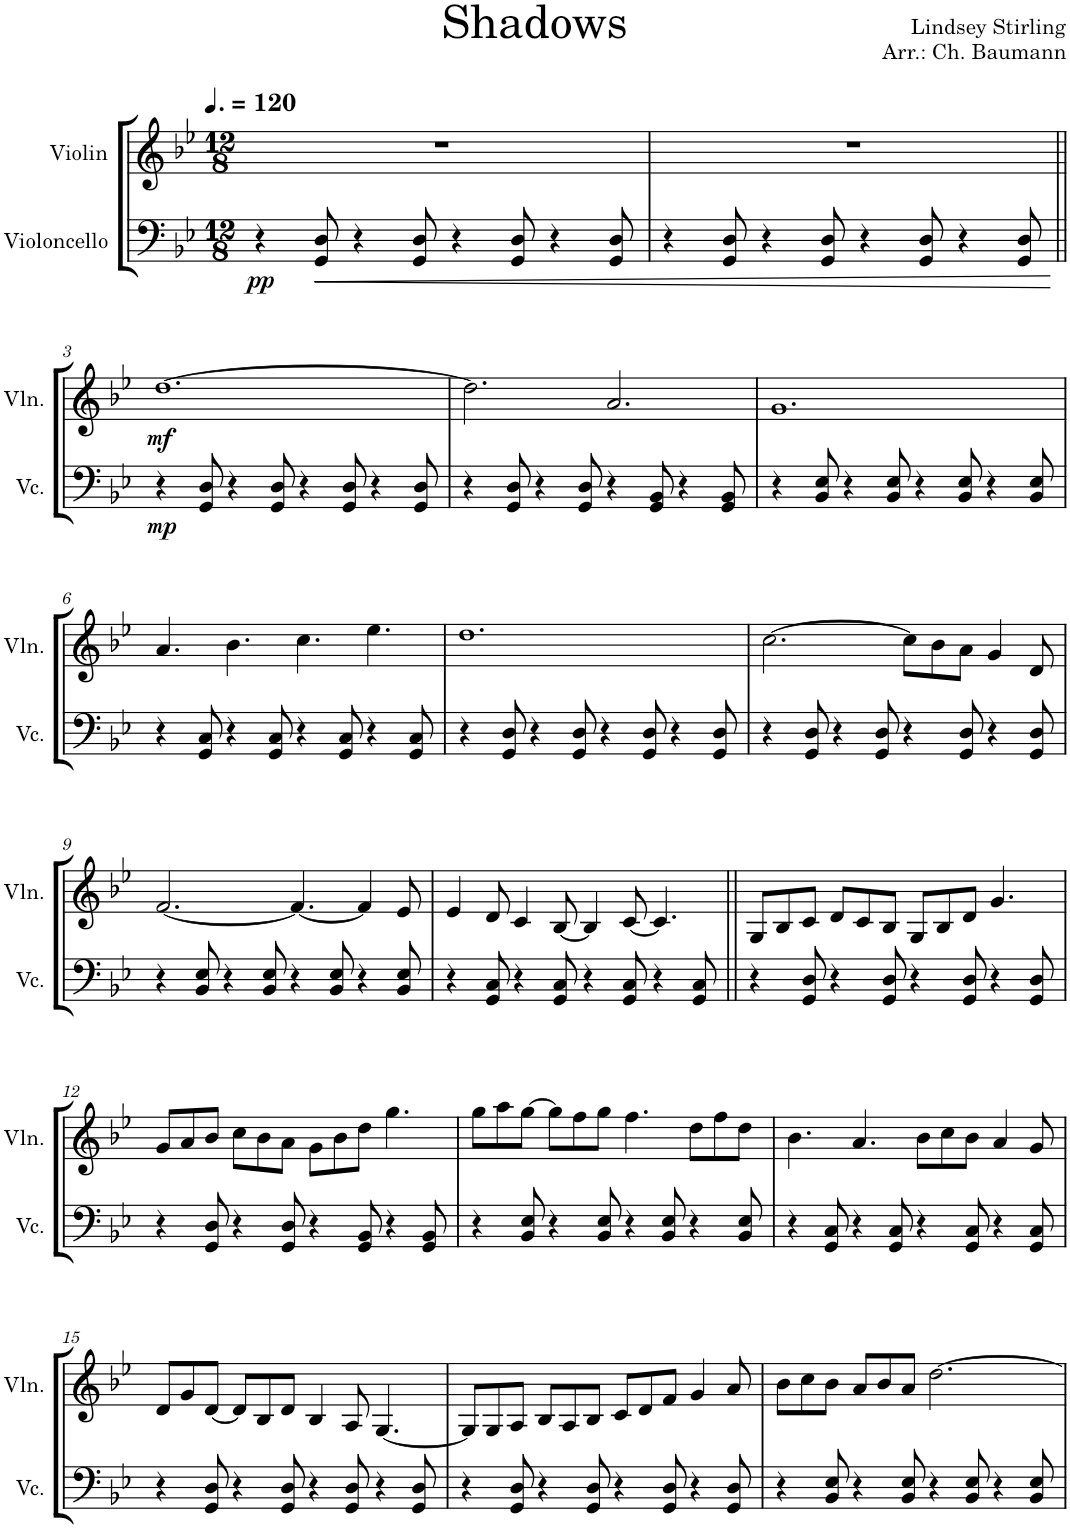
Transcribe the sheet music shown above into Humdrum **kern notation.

**kern	**dynam	**kern	**dynam
*part2	*part2	*part1	*part1
*staff2	*staff2	*staff1	*staff1
*I"Violoncello	*	*I"Violin	*
*I'Vc.	*	*I'Vln.	*
*clefF4	*	*clefG2	*
*k[b-e-]	*	*k[b-e-]	*
*M12/8	*	*M12/8	*
*MM180	*	*MM180	*
=1	=1	=1	=1
!	!LO:DY:b	!	!
4r	pp	1.r	.
!	!LO:HP:b	!	!
8GG/ 8D/	<	.	.
4r	.	.	.
8GG/ 8D/	.	.	.
4r	.	.	.
8GG/ 8D/	.	.	.
4r	.	.	.
8GG/ 8D/	.	.	.
=2	=2	=2	=2
4r	.	1.r	.
8GG/ 8D/	.	.	.
4r	.	.	.
8GG/ 8D/	.	.	.
4r	.	.	.
8GG/ 8D/	.	.	.
4r	.	.	.
8GG/ 8D/	.	.	.
.	[	.	.
!!LO:LB:g=z
=3||	=3||	=3||	=3||
!	!LO:DY:b	!	!LO:DY:b
4r	mp	[1.dd	mf
8GG/ 8D/	.	.	.
4r	.	.	.
8GG/ 8D/	.	.	.
4r	.	.	.
8GG/ 8D/	.	.	.
4r	.	.	.
8GG/ 8D/	.	.	.
=4	=4	=4	=4
4r	.	2.dd\]	.
8GG/ 8D/	.	.	.
4r	.	.	.
8GG/ 8D/	.	.	.
4r	.	2.a/	.
8GG/ 8BB-/	.	.	.
4r	.	.	.
8GG/ 8BB-/	.	.	.
=5	=5	=5	=5
4r	.	1.g	.
8BB-/ 8E-/	.	.	.
4r	.	.	.
8BB-/ 8E-/	.	.	.
4r	.	.	.
8BB-/ 8E-/	.	.	.
4r	.	.	.
8BB-/ 8E-/	.	.	.
!!LO:LB:g=z
=6	=6	=6	=6
4r	.	4.a/	.
8GG/ 8C/	.	.	.
4r	.	4.b-\	.
8GG/ 8C/	.	.	.
4r	.	4.cc\	.
8GG/ 8C/	.	.	.
4r	.	4.ee-\	.
8GG/ 8C/	.	.	.
=7	=7	=7	=7
4r	.	1.dd	.
8GG/ 8D/	.	.	.
4r	.	.	.
8GG/ 8D/	.	.	.
4r	.	.	.
8GG/ 8D/	.	.	.
4r	.	.	.
8GG/ 8D/	.	.	.
=8	=8	=8	=8
4r	.	[2.cc\	.
8GG/ 8D/	.	.	.
4r	.	.	.
8GG/ 8D/	.	.	.
4r	.	8cc\L]	.
.	.	8b-\	.
8GG/ 8D/	.	8a\J	.
4r	.	4g/	.
8GG/ 8D/	.	8d/	.
!!LO:LB:g=z
=9	=9	=9	=9
4r	.	[2.f/	.
8BB-/ 8E-/	.	.	.
4r	.	.	.
8BB-/ 8E-/	.	.	.
4r	.	4.f/_	.
8BB-/ 8E-/	.	.	.
4r	.	4f/]	.
8BB-/ 8E-/	.	8e-/	.
=10	=10	=10	=10
4r	.	4e-/	.
8GG/ 8C/	.	8d/	.
4r	.	4c/	.
8GG/ 8C/	.	[8B-/	.
4r	.	4B-/]	.
8GG/ 8C/	.	[8c/	.
4r	.	4.c/]	.
8GG/ 8C/	.	.	.
=11||	=11||	=11||	=11||
4r	.	8G/L	.
.	.	8B-/	.
8GG/ 8D/	.	8c/J	.
4r	.	8d/L	.
.	.	8c/	.
8GG/ 8D/	.	8B-/J	.
4r	.	8G/L	.
.	.	8B-/	.
8GG/ 8D/	.	8d/J	.
4r	.	4.g/	.
8GG/ 8D/	.	.	.
!!LO:LB:g=z
=12	=12	=12	=12
4r	.	8g/L	.
.	.	8a/	.
8GG/ 8D/	.	8b-/J	.
4r	.	8cc\L	.
.	.	8b-\	.
8GG/ 8D/	.	8a\J	.
4r	.	8g\L	.
.	.	8b-\	.
8GG/ 8BB-/	.	8dd\J	.
4r	.	4.gg\	.
8GG/ 8BB-/	.	.	.
=13	=13	=13	=13
4r	.	8gg\L	.
.	.	8aa\	.
8BB-/ 8E-/	.	[8gg\J	.
4r	.	8gg\L]	.
.	.	8ff\	.
8BB-/ 8E-/	.	8gg\J	.
4r	.	4.ff\	.
8BB-/ 8E-/	.	.	.
4r	.	8dd\L	.
.	.	8ff\	.
8BB-/ 8E-/	.	8dd\J	.
=14	=14	=14	=14
4r	.	4.b-\	.
8GG/ 8C/	.	.	.
4r	.	4.a/	.
8GG/ 8C/	.	.	.
4r	.	8b-\L	.
.	.	8cc\	.
8GG/ 8C/	.	8b-\J	.
4r	.	4a/	.
8GG/ 8C/	.	8g/	.
!!LO:LB:g=z
=15	=15	=15	=15
4r	.	8d/L	.
.	.	8g/	.
8GG/ 8D/	.	[8d/J	.
4r	.	8d/L]	.
.	.	8B-/	.
8GG/ 8D/	.	8d/J	.
4r	.	4B-/	.
8GG/ 8D/	.	8A/	.
4r	.	[4.G/	.
8GG/ 8D/	.	.	.
=16	=16	=16	=16
4r	.	8G/L]	.
.	.	8G/	.
8GG/ 8D/	.	8A/J	.
4r	.	8B-/L	.
.	.	8A/	.
8GG/ 8D/	.	8B-/J	.
4r	.	8c/L	.
.	.	8d/	.
8GG/ 8D/	.	8f/J	.
4r	.	4g/	.
8GG/ 8D/	.	8a/	.
=17	=17	=17	=17
4r	.	8b-\L	.
.	.	8cc\	.
8BB-/ 8E-/	.	8b-\J	.
4r	.	8a/L	.
.	.	8b-/	.
8BB-/ 8E-/	.	8a/J	.
4r	.	[2.dd\	.
8BB-/ 8E-/	.	.	.
4r	.	.	.
8BB-/ 8E-/	.	.	.
=	=	=	=
*-	*-	*-	*-
